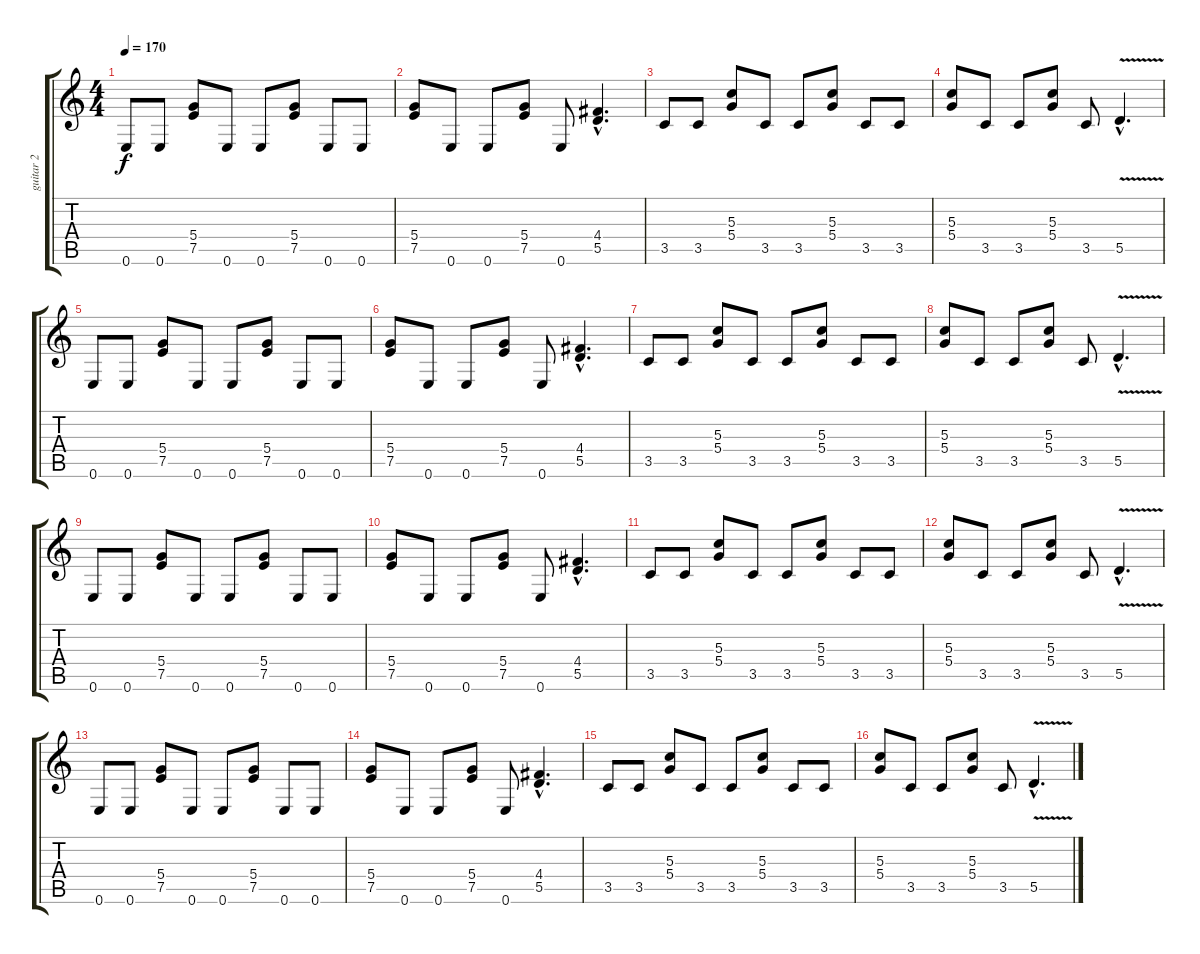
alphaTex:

\track ("guitar 2" "guitar 2") {instrument distortionguitar}
\staff {score tabs}
\tuning (E4 B3 G3 D3 A2 E2) {hide}
\ts (4 4)
\tempo 170
\clef g2
\ks c
0.6.8{dy f} 0.6.8 (5.4 7.5).8 0.6.8 0.6.8 (5.4 7.5).8 0.6.8 0.6.8 |
(5.4 7.5).8 0.6.8 0.6.8 (5.4 7.5).8 0.6.8 (4.4{hac} 5.5{hac}).4{d} |
3.5.8 3.5.8 (5.3 5.4).8 3.5.8 3.5.8 (5.3 5.4).8 3.5.8 3.5.8 |
(5.3 5.4).8 3.5.8 3.5.8 (5.3 5.4).8 3.5.8 5.5{v hac}.4{d} |
0.6.8 0.6.8 (5.4 7.5).8 0.6.8 0.6.8 (5.4 7.5).8 0.6.8 0.6.8 |
(5.4 7.5).8 0.6.8 0.6.8 (5.4 7.5).8 0.6.8 (4.4{hac} 5.5{hac}).4{d} |
3.5.8 3.5.8 (5.3 5.4).8 3.5.8 3.5.8 (5.3 5.4).8 3.5.8 3.5.8 |
(5.3 5.4).8 3.5.8 3.5.8 (5.3 5.4).8 3.5.8 5.5{v hac}.4{d} |
0.6.8 0.6.8 (5.4 7.5).8 0.6.8 0.6.8 (5.4 7.5).8 0.6.8 0.6.8 |
(5.4 7.5).8 0.6.8 0.6.8 (5.4 7.5).8 0.6.8 (4.4{hac} 5.5{hac}).4{d} |
3.5.8 3.5.8 (5.3 5.4).8 3.5.8 3.5.8 (5.3 5.4).8 3.5.8 3.5.8 |
(5.3 5.4).8 3.5.8 3.5.8 (5.3 5.4).8 3.5.8 5.5{v hac}.4{d} |
0.6.8 0.6.8 (5.4 7.5).8 0.6.8 0.6.8 (5.4 7.5).8 0.6.8 0.6.8 |
(5.4 7.5).8 0.6.8 0.6.8 (5.4 7.5).8 0.6.8 (4.4{hac} 5.5{hac}).4{d} |
3.5.8 3.5.8 (5.3 5.4).8 3.5.8 3.5.8 (5.3 5.4).8 3.5.8 3.5.8 |
(5.3 5.4).8 3.5.8 3.5.8 (5.3 5.4).8 3.5.8 5.5{v hac}.4{d}
